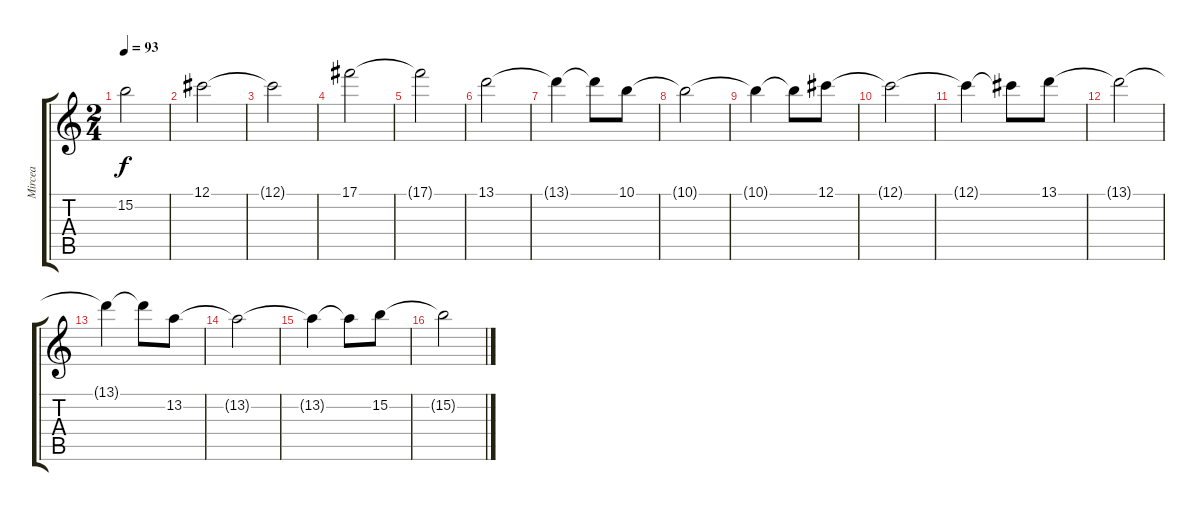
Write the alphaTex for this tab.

\track ("Mircea" "Mircea") {instrument distortionguitar}
\staff {score tabs}
\tuning (Db4 Ab3 E3 B2 Gb2 B1) {hide}
\ts (2 4)
\tempo 93
\clef g2
\ks c
15.2{t}.2{dy f} |
12.1.2 |
12.1{t}.2 |
17.1.2 |
17.1{t}.2 |
13.1.2 |
13.1{t}.4 13.1{t}.8 10.1.8 |
10.1{t}.2 |
10.1{t}.4 10.1{t}.8 12.1.8 |
12.1{t}.2 |
12.1{t}.4 12.1{t}.8 13.1.8 |
13.1{t}.2 |
13.1{t}.4 13.1{t}.8 13.2.8 |
13.2{t}.2 |
13.2{t}.4 13.2{t}.8 15.2.8 |
15.2{t}.2
